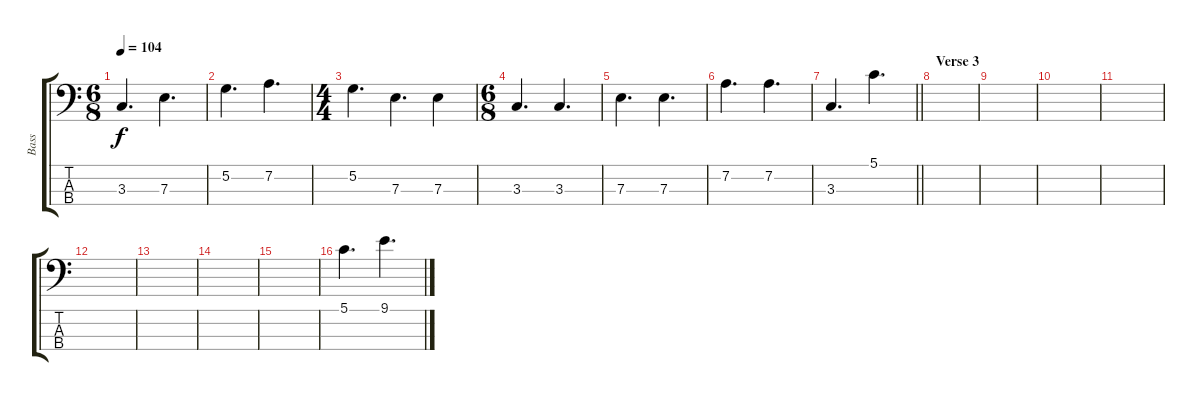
\track ("Bass" "Bass") {instrument electricbassfinger}
\staff {score tabs}
\tuning (G2 D2 A1 E1) {hide}
\ts (6 8)
\tempo 104
\clef f4
\ks c
3.3.4{d dy f} 7.3.4{d} |
5.2.4{d} 7.2.4{d} |
\ts (4 4)
5.2.4{d} 7.3.4{d} 7.3.4 |
\ts (6 8)
3.3.4{d} 3.3.4{d} |
7.3.4{d} 7.3.4{d} |
7.2.4{d} 7.2.4{d} |
\barLineRight lightlight
3.3.4{d} 5.1.4{d} |
\section ("" "Verse 3")
|
|
|
|
|
|
|
|
5.1.4{d} 9.1.4{d}
